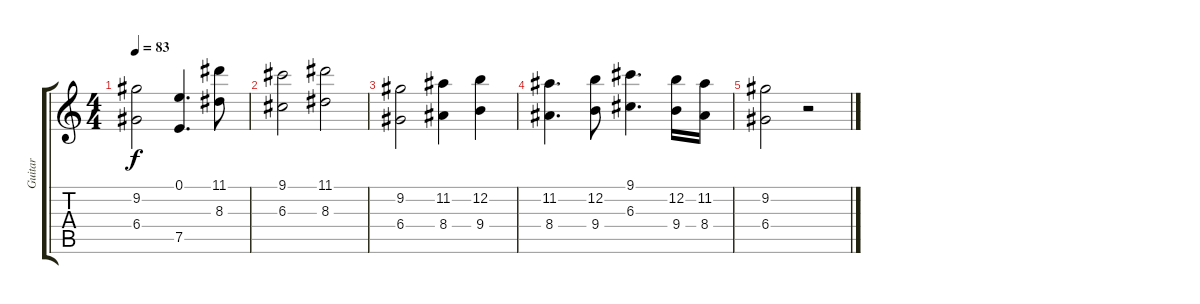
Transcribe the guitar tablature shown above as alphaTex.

\track ("Guitar" "Guitar") {instrument distortionguitar}
\staff {score tabs}
\tuning (E4 B3 G3 D3 A2 E2) {hide}
\ts (4 4)
\tempo 83
\clef g2
\ks c
(9.2 6.4).2{dy f} (0.1 7.5).4{d} (11.1 8.3).8 |
(9.1 6.3).2 (11.1 8.3).2 |
(9.2 6.4).2 (11.2 8.4).4 (12.2 9.4).4 |
(11.2 8.4).4{d} (12.2 9.4).8 (9.1 6.3).4{d} (12.2 9.4).16 (11.2 8.4).16 |
(9.2 6.4).2 r.2
